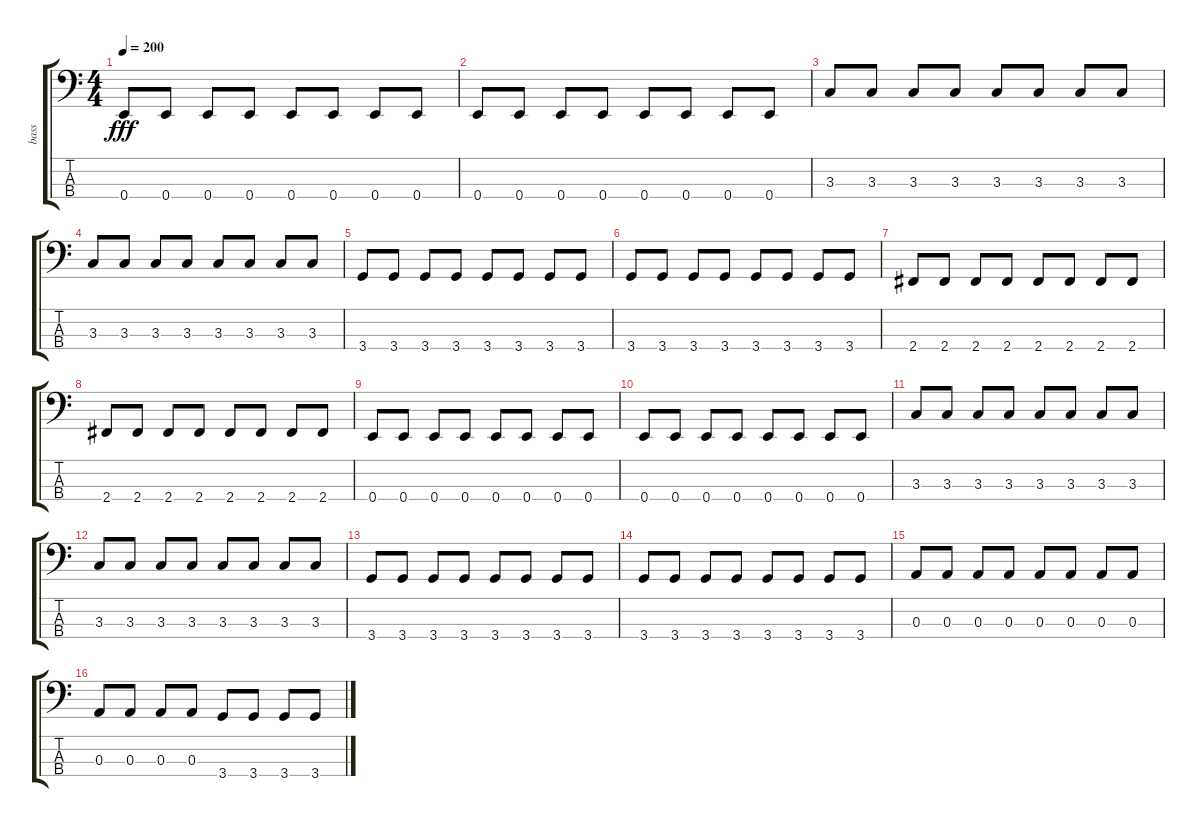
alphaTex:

\track ("bass" "bass") {instrument electricbassfinger}
\staff {score tabs}
\tuning (G2 D2 A1 E1) {hide}
\ts (4 4)
\tempo 200
\clef f4
\ks c
0.4.8{dy fff} 0.4.8 0.4.8 0.4.8 0.4.8 0.4.8 0.4.8 0.4.8 |
0.4.8 0.4.8 0.4.8 0.4.8 0.4.8 0.4.8 0.4.8 0.4.8 |
3.3.8 3.3.8 3.3.8 3.3.8 3.3.8 3.3.8 3.3.8 3.3.8 |
3.3.8 3.3.8 3.3.8 3.3.8 3.3.8 3.3.8 3.3.8 3.3.8 |
3.4.8 3.4.8 3.4.8 3.4.8 3.4.8 3.4.8 3.4.8 3.4.8 |
3.4.8 3.4.8 3.4.8 3.4.8 3.4.8 3.4.8 3.4.8 3.4.8 |
2.4.8 2.4.8 2.4.8 2.4.8 2.4.8 2.4.8 2.4.8 2.4.8 |
2.4.8 2.4.8 2.4.8 2.4.8 2.4.8 2.4.8 2.4.8 2.4.8 |
0.4.8 0.4.8 0.4.8 0.4.8 0.4.8 0.4.8 0.4.8 0.4.8 |
0.4.8 0.4.8 0.4.8 0.4.8 0.4.8 0.4.8 0.4.8 0.4.8 |
3.3.8 3.3.8 3.3.8 3.3.8 3.3.8 3.3.8 3.3.8 3.3.8 |
3.3.8 3.3.8 3.3.8 3.3.8 3.3.8 3.3.8 3.3.8 3.3.8 |
3.4.8 3.4.8 3.4.8 3.4.8 3.4.8 3.4.8 3.4.8 3.4.8 |
3.4.8 3.4.8 3.4.8 3.4.8 3.4.8 3.4.8 3.4.8 3.4.8 |
0.3.8 0.3.8 0.3.8 0.3.8 0.3.8 0.3.8 0.3.8 0.3.8 |
0.3.8 0.3.8 0.3.8 0.3.8 3.4.8 3.4.8 3.4.8 3.4.8
